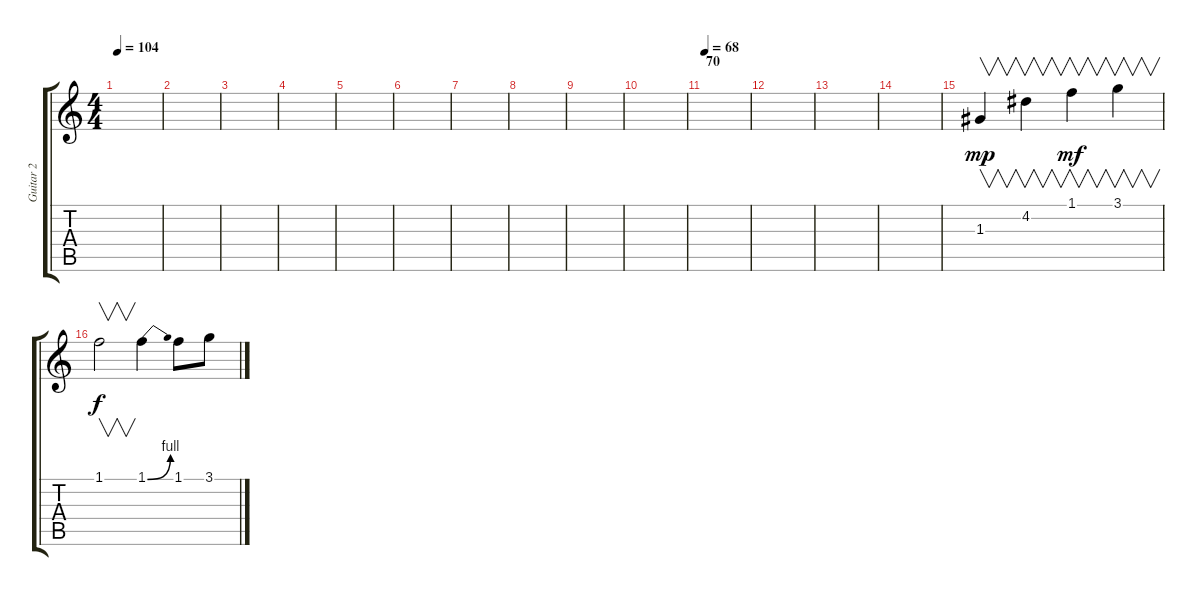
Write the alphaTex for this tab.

\track ("Guitar 2" "Guitar 2") {instrument distortionguitar}
\staff {score tabs}
\tuning (E4 B3 G3 D3 A2 E2) {hide}
\ts (4 4)
\tempo 104
\clef g2
\ks c
|
|
|
|
|
|
|
|
|
|
\section ("" "70")
\tempo 68
|
|
|
|
\section ("" "")
1.3.4{v dy mp} 4.2.4{v} 1.1.4{v dy mf} 3.1.4{v} |
1.1.2{v dy f} 1.1{be (bend 0 0 60 4)}.4 1.1.8 3.1.8
